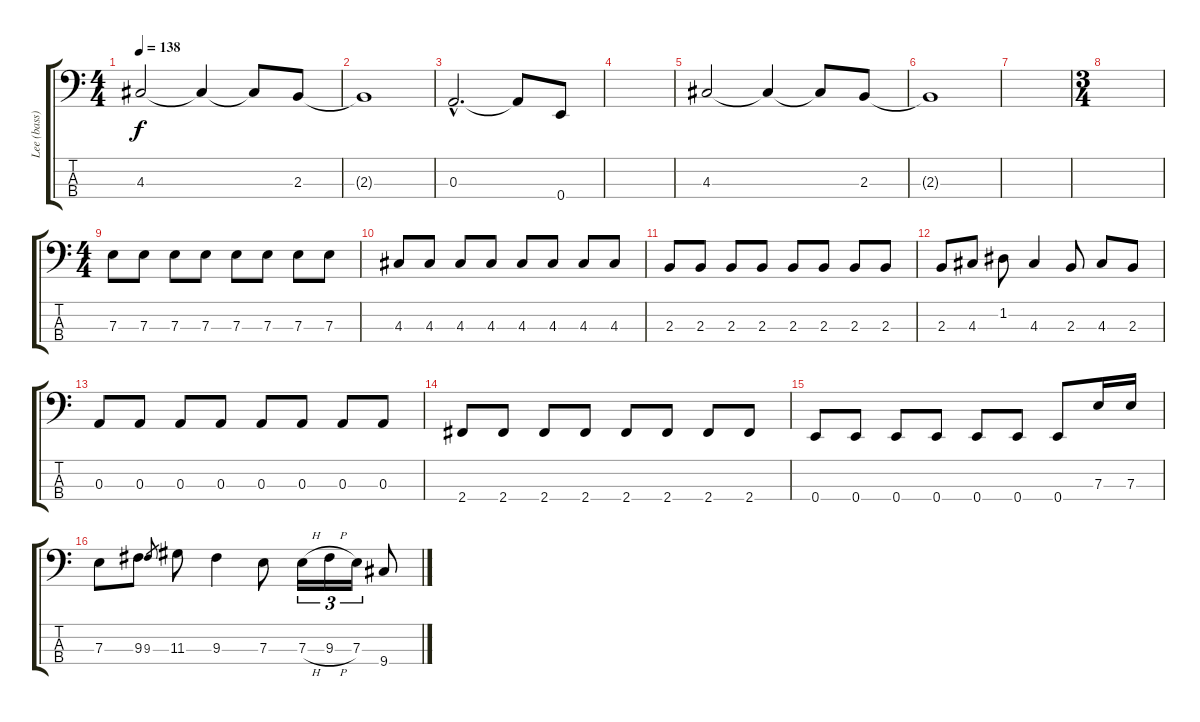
\track ("Lee (bass)" "Lee (bass)") {instrument electricbassfinger}
\staff {score tabs}
\tuning (G2 D2 A1 E1) {hide}
\ts (4 4)
\tempo 138
\clef f4
\ks c
4.3.2{dy f} 4.3{t}.4 4.3{t}.8 2.3.8 |
2.3{t}.1 |
0.3{hac}.2{d} 0.3{t}.8 0.4.8 |
|
4.3.2 4.3{t}.4 4.3{t}.8 2.3.8 |
2.3{t}.1 |
|
\ts (3 4)
|
\ts (4 4)
7.3.8 7.3.8 7.3.8 7.3.8 7.3.8 7.3.8 7.3.8 7.3.8 |
4.3.8 4.3.8 4.3.8 4.3.8 4.3.8 4.3.8 4.3.8 4.3.8 |
2.3.8 2.3.8 2.3.8 2.3.8 2.3.8 2.3.8 2.3.8 2.3.8 |
2.3.8 4.3.8 1.2.8 4.3.4 2.3.8 4.3.8 2.3.8 |
0.3.8 0.3.8 0.3.8 0.3.8 0.3.8 0.3.8 0.3.8 0.3.8 |
2.4.8 2.4.8 2.4.8 2.4.8 2.4.8 2.4.8 2.4.8 2.4.8 |
0.4.8 0.4.8 0.4.8 0.4.8 0.4.8 0.4.8 0.4.8 7.3.16 7.3.16 |
7.3.8 9.3.8 9.3.8{gr} 11.3.8 9.3.4 7.3.8 7.3{h}.16{tu (3 2)} 9.3{h}.16{tu (3 2)} 7.3.16{tu (3 2)} 9.4.8
